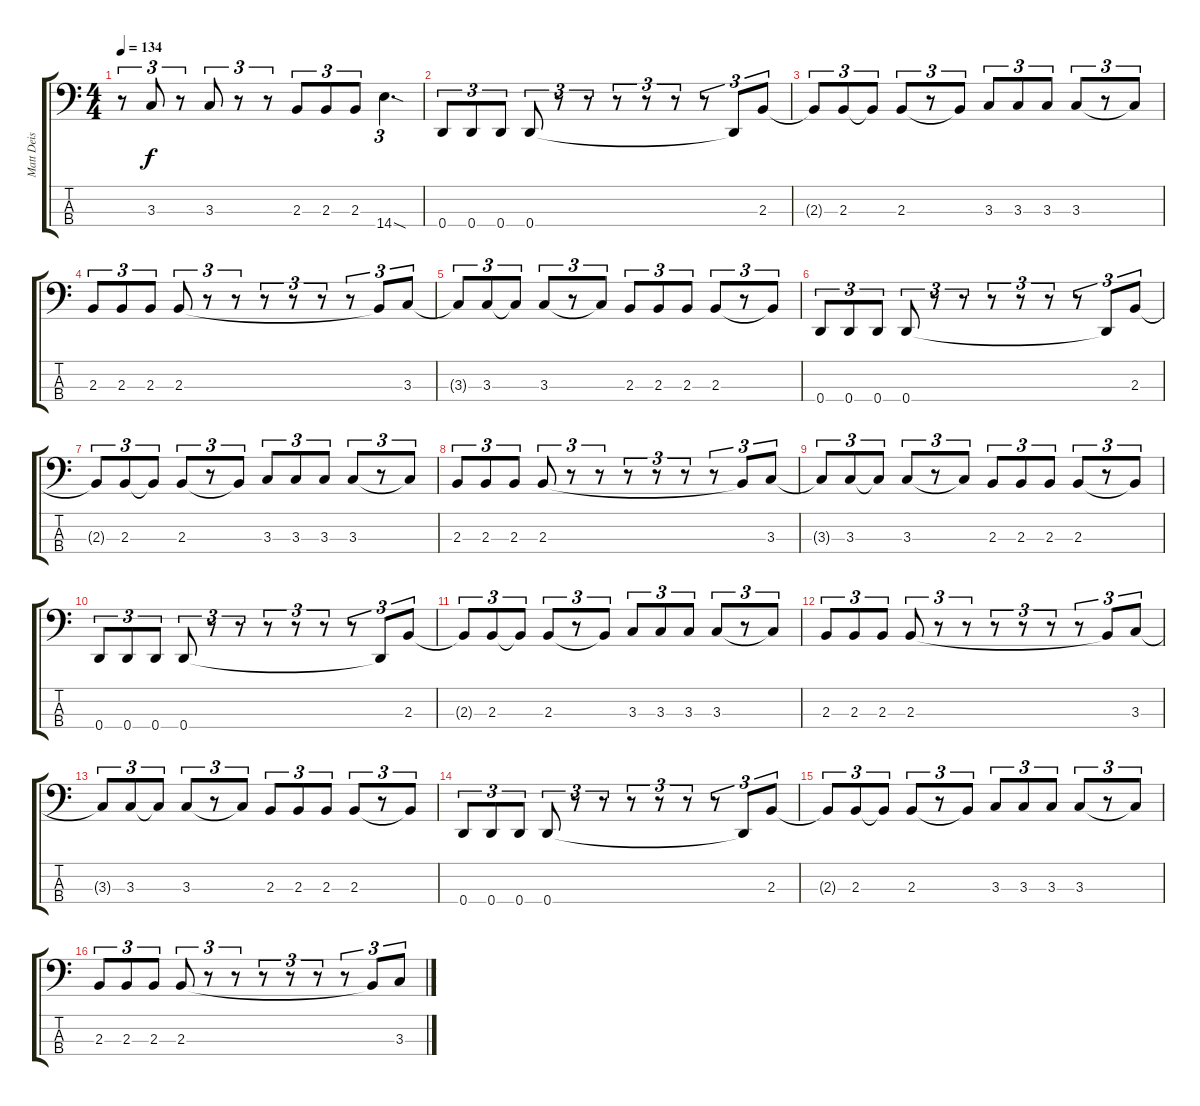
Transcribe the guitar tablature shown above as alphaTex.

\track ("Matt Deis " "Matt Deis ") {instrument electricbassfinger}
\staff {score tabs}
\tuning (G2 D2 A1 D1) {hide}
\ts (4 4)
\tempo 134
\clef f4
\ks c
r.8{tu (3 2) dy f} 3.3.8{tu (3 2)} r.8{tu (3 2)} 3.3.8{tu (3 2)} r.8{tu (3 2)} r.8{tu (3 2)} 2.3.8{tu (3 2)} 2.3.8{tu (3 2)} 2.3.8{tu (3 2)} 14.4{sod}.4{d tu (3 2)} |
0.4.8{tu (3 2)} 0.4.8{tu (3 2)} 0.4.8{tu (3 2)} 0.4.8{tu (3 2)} r.8{tu (3 2)} r.8{tu (3 2)} r.8{tu (3 2)} r.8{tu (3 2)} r.8{tu (3 2)} r.8{tu (3 2)} 0.4{t}.8{tu (3 2)} 2.3.8{tu (3 2)} |
2.3{t}.8{tu (3 2)} 2.3.8{tu (3 2)} 2.3{t}.8{tu (3 2)} 2.3.8{tu (3 2)} r.8{tu (3 2)} 2.3{t}.8{tu (3 2)} 3.3.8{tu (3 2)} 3.3.8{tu (3 2)} 3.3.8{tu (3 2)} 3.3.8{tu (3 2)} r.8{tu (3 2)} 3.3{t}.8{tu (3 2)} |
2.3.8{tu (3 2)} 2.3.8{tu (3 2)} 2.3.8{tu (3 2)} 2.3.8{tu (3 2)} r.8{tu (3 2)} r.8{tu (3 2)} r.8{tu (3 2)} r.8{tu (3 2)} r.8{tu (3 2)} r.8{tu (3 2)} 2.3{t}.8{tu (3 2)} 3.3.8{tu (3 2)} |
3.3{t}.8{tu (3 2)} 3.3.8{tu (3 2)} 3.3{t}.8{tu (3 2)} 3.3.8{tu (3 2)} r.8{tu (3 2)} 3.3{t}.8{tu (3 2)} 2.3.8{tu (3 2)} 2.3.8{tu (3 2)} 2.3.8{tu (3 2)} 2.3.8{tu (3 2)} r.8{tu (3 2)} 2.3{t}.8{tu (3 2)} |
0.4.8{tu (3 2)} 0.4.8{tu (3 2)} 0.4.8{tu (3 2)} 0.4.8{tu (3 2)} r.8{tu (3 2)} r.8{tu (3 2)} r.8{tu (3 2)} r.8{tu (3 2)} r.8{tu (3 2)} r.8{tu (3 2)} 0.4{t}.8{tu (3 2)} 2.3.8{tu (3 2)} |
2.3{t}.8{tu (3 2)} 2.3.8{tu (3 2)} 2.3{t}.8{tu (3 2)} 2.3.8{tu (3 2)} r.8{tu (3 2)} 2.3{t}.8{tu (3 2)} 3.3.8{tu (3 2)} 3.3.8{tu (3 2)} 3.3.8{tu (3 2)} 3.3.8{tu (3 2)} r.8{tu (3 2)} 3.3{t}.8{tu (3 2)} |
2.3.8{tu (3 2)} 2.3.8{tu (3 2)} 2.3.8{tu (3 2)} 2.3.8{tu (3 2)} r.8{tu (3 2)} r.8{tu (3 2)} r.8{tu (3 2)} r.8{tu (3 2)} r.8{tu (3 2)} r.8{tu (3 2)} 2.3{t}.8{tu (3 2)} 3.3.8{tu (3 2)} |
3.3{t}.8{tu (3 2)} 3.3.8{tu (3 2)} 3.3{t}.8{tu (3 2)} 3.3.8{tu (3 2)} r.8{tu (3 2)} 3.3{t}.8{tu (3 2)} 2.3.8{tu (3 2)} 2.3.8{tu (3 2)} 2.3.8{tu (3 2)} 2.3.8{tu (3 2)} r.8{tu (3 2)} 2.3{t}.8{tu (3 2)} |
0.4.8{tu (3 2)} 0.4.8{tu (3 2)} 0.4.8{tu (3 2)} 0.4.8{tu (3 2)} r.8{tu (3 2)} r.8{tu (3 2)} r.8{tu (3 2)} r.8{tu (3 2)} r.8{tu (3 2)} r.8{tu (3 2)} 0.4{t}.8{tu (3 2)} 2.3.8{tu (3 2)} |
2.3{t}.8{tu (3 2)} 2.3.8{tu (3 2)} 2.3{t}.8{tu (3 2)} 2.3.8{tu (3 2)} r.8{tu (3 2)} 2.3{t}.8{tu (3 2)} 3.3.8{tu (3 2)} 3.3.8{tu (3 2)} 3.3.8{tu (3 2)} 3.3.8{tu (3 2)} r.8{tu (3 2)} 3.3{t}.8{tu (3 2)} |
2.3.8{tu (3 2)} 2.3.8{tu (3 2)} 2.3.8{tu (3 2)} 2.3.8{tu (3 2)} r.8{tu (3 2)} r.8{tu (3 2)} r.8{tu (3 2)} r.8{tu (3 2)} r.8{tu (3 2)} r.8{tu (3 2)} 2.3{t}.8{tu (3 2)} 3.3.8{tu (3 2)} |
3.3{t}.8{tu (3 2)} 3.3.8{tu (3 2)} 3.3{t}.8{tu (3 2)} 3.3.8{tu (3 2)} r.8{tu (3 2)} 3.3{t}.8{tu (3 2)} 2.3.8{tu (3 2)} 2.3.8{tu (3 2)} 2.3.8{tu (3 2)} 2.3.8{tu (3 2)} r.8{tu (3 2)} 2.3{t}.8{tu (3 2)} |
0.4.8{tu (3 2)} 0.4.8{tu (3 2)} 0.4.8{tu (3 2)} 0.4.8{tu (3 2)} r.8{tu (3 2)} r.8{tu (3 2)} r.8{tu (3 2)} r.8{tu (3 2)} r.8{tu (3 2)} r.8{tu (3 2)} 0.4{t}.8{tu (3 2)} 2.3.8{tu (3 2)} |
2.3{t}.8{tu (3 2)} 2.3.8{tu (3 2)} 2.3{t}.8{tu (3 2)} 2.3.8{tu (3 2)} r.8{tu (3 2)} 2.3{t}.8{tu (3 2)} 3.3.8{tu (3 2)} 3.3.8{tu (3 2)} 3.3.8{tu (3 2)} 3.3.8{tu (3 2)} r.8{tu (3 2)} 3.3{t}.8{tu (3 2)} |
2.3.8{tu (3 2)} 2.3.8{tu (3 2)} 2.3.8{tu (3 2)} 2.3.8{tu (3 2)} r.8{tu (3 2)} r.8{tu (3 2)} r.8{tu (3 2)} r.8{tu (3 2)} r.8{tu (3 2)} r.8{tu (3 2)} 2.3{t}.8{tu (3 2)} 3.3.8{tu (3 2)}
